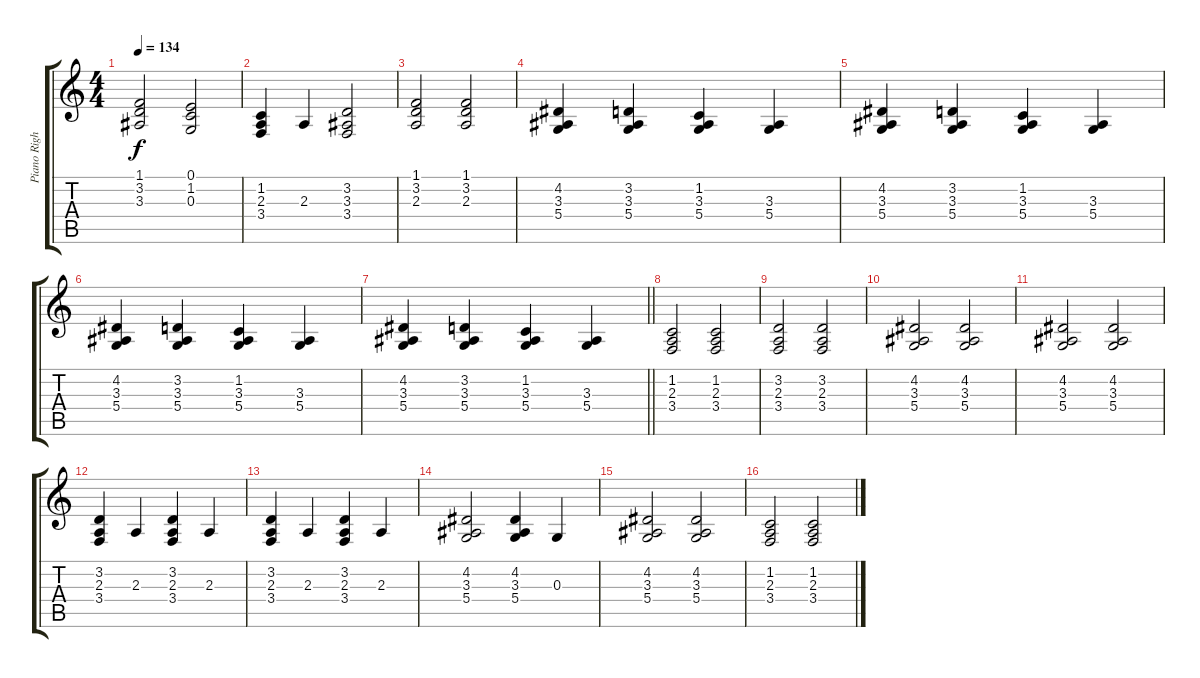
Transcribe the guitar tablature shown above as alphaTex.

\track ("Piano Right" "Piano Righ") {instrument acousticgrandpiano}
\staff {score tabs}
\tuning (E4 B3 G3 D3 A2 E2) {hide}
\ts (4 4)
\tempo 134
\clef g2
\ks c
(1.1 3.2 3.3).2{dy f} (0.1 1.2 0.3).2 |
(1.2 2.3 3.4).4 2.3.4 (3.2 3.3 3.4).2 |
(1.1 3.2 2.3).2 (1.1 3.2 2.3).2 |
(4.2 3.3 5.4).4 (3.2 3.3 5.4).4 (1.2 3.3 5.4).4 (3.3 5.4).4 |
(4.2 3.3 5.4).4 (3.2 3.3 5.4).4 (1.2 3.3 5.4).4 (3.3 5.4).4 |
(4.2 3.3 5.4).4 (3.2 3.3 5.4).4 (1.2 3.3 5.4).4 (3.3 5.4).4 |
\barLineRight lightlight
(4.2 3.3 5.4).4 (3.2 3.3 5.4).4 (1.2 3.3 5.4).4 (3.3 5.4).4 |
(1.2 2.3 3.4).2 (1.2 2.3 3.4).2 |
(3.2 2.3 3.4).2 (3.2 2.3 3.4).2 |
(4.2 3.3 5.4).2 (4.2 3.3 5.4).2 |
(4.2 3.3 5.4).2 (4.2 3.3 5.4).2 |
(3.2 2.3 3.4).4 2.3.4 (3.2 2.3 3.4).4 2.3.4 |
(3.2 2.3 3.4).4 2.3.4 (3.2 2.3 3.4).4 2.3.4 |
(4.2 3.3 5.4).2 (4.2 3.3 5.4).4 0.3.4 |
(4.2 3.3 5.4).2 (4.2 3.3 5.4).2 |
(1.2 2.3 3.4).2 (1.2 2.3 3.4).2
